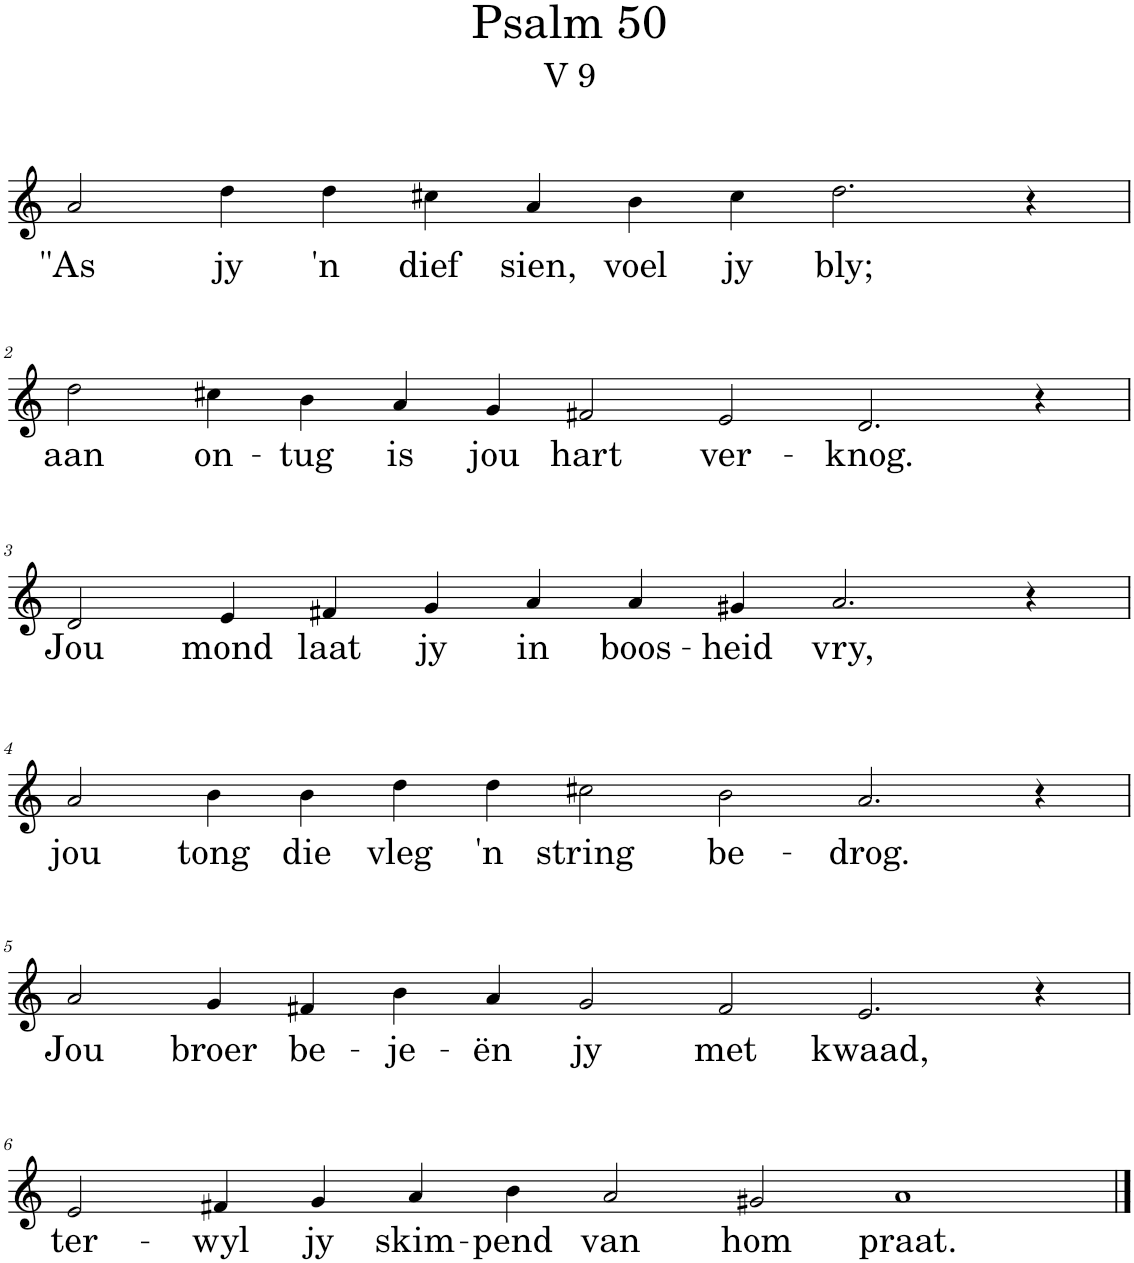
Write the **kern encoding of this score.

**kern	**text
*part1	*part1
*staff1	*staff1
*I"Pipe Organ	*
*I'Org.	*
*clefG2	*
*k[]	*
*M12/4	*
=1	=1
!	!LO:LY:b
2a/	"As
!	!LO:LY:b
4dd\	jy
!	!LO:LY:b
4dd\	'n
!	!LO:LY:b
4cc#X\	dief
!	!LO:LY:b
4a/	sien,
!	!LO:LY:b
4b\	voel
!	!LO:LY:b
4cc#\	jy
!	!LO:LY:b
2.dd\	bly;
4r	.
!!LO:LB:g=z
=2	=2
*M14/4	*
!	!LO:LY:b
2dd\	aan
!	!LO:LY:b
4cc#X\	on-
!	!LO:LY:b
4b\	-tug
!	!LO:LY:b
4a/	is
!	!LO:LY:b
4g/	jou
!	!LO:LY:b
2f#X/	hart
!	!LO:LY:b
2e/	ver-
!	!LO:LY:b
2.d/	-knog.
4r	.
!!LO:LB:g=z
=3	=3
*M12/4	*
!	!LO:LY:b
2d/	Jou
!	!LO:LY:b
4e/	mond
!	!LO:LY:b
4f#X/	laat
!	!LO:LY:b
4g/	jy
!	!LO:LY:b
4a/	in
!	!LO:LY:b
4a/	boos-
!	!LO:LY:b
4g#X/	-heid
!	!LO:LY:b
2.a/	vry,
4r	.
!!LO:LB:g=z
=4	=4
*M14/4	*
!	!LO:LY:b
2a/	jou
!	!LO:LY:b
4b\	tong
!	!LO:LY:b
4b\	die
!	!LO:LY:b
4dd\	vleg
!	!LO:LY:b
4dd\	'n
!	!LO:LY:b
2cc#X\	string
!	!LO:LY:b
2b\	be-
!	!LO:LY:b
2.a/	-drog.
4r	.
!!LO:LB:g=z
=5	=5
!	!LO:LY:b
2a/	Jou
!	!LO:LY:b
4g/	broer
!	!LO:LY:b
4f#X/	be-
!	!LO:LY:b
4b\	-je-
!	!LO:LY:b
4a/	-ën
!	!LO:LY:b
2g/	jy
!	!LO:LY:b
2f#/	met
!	!LO:LY:b
2.e/	kwaad,
4r	.
!!LO:LB:g=z
=6	=6
!	!LO:LY:b
2e/	ter-
!	!LO:LY:b
4f#X/	-wyl
!	!LO:LY:b
4g/	jy
!	!LO:LY:b
4a/	skim-
!	!LO:LY:b
4b\	-pend
!	!LO:LY:b
2a/	van
!	!LO:LY:b
2g#X/	hom
!	!LO:LY:b
1a	praat.
==	==
*-	*-
